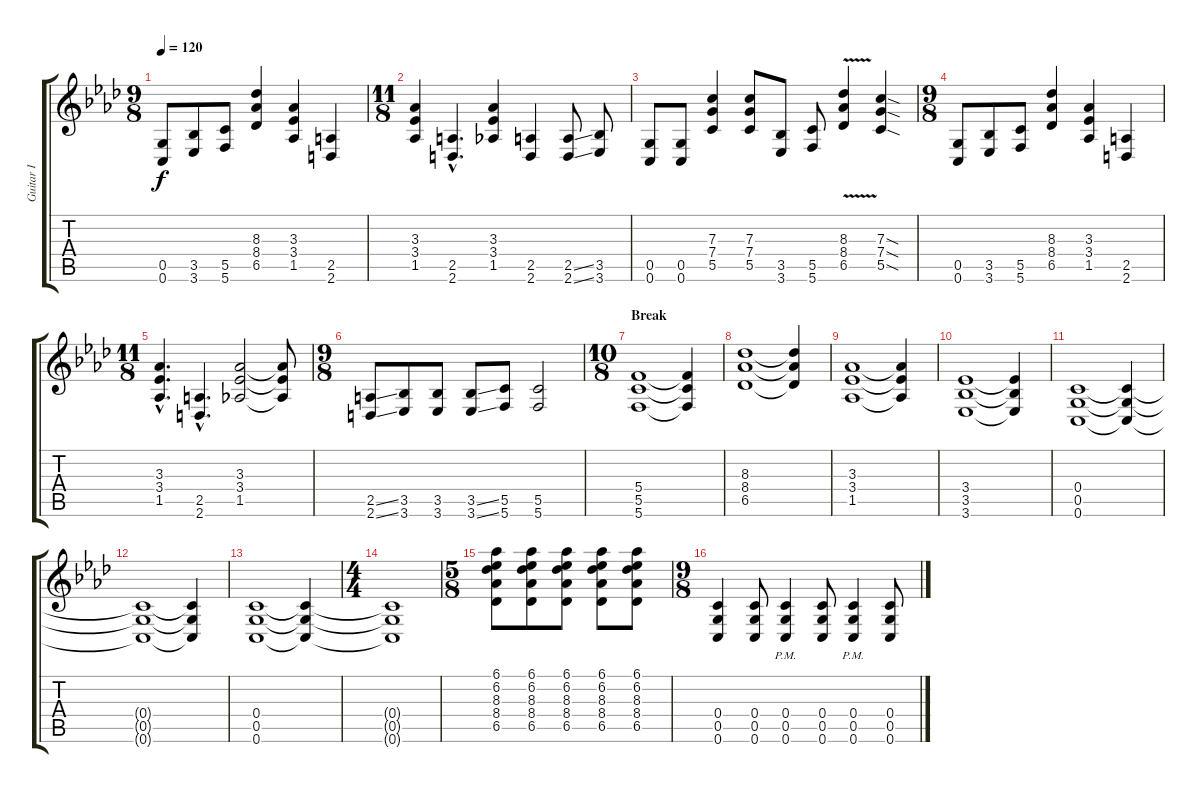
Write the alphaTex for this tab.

\track ("Guitar I" "Guitar I") {instrument distortionguitar}
\staff {score tabs}
\tuning (D4 A3 F3 C3 G2 C2) {hide}
\ts (9 8)
\tempo 120
\clef g2
\ks ab
(0.5 0.6).8{dy f} (3.5 3.6).8 (5.5 5.6).8 (8.3 8.4 6.5).4 (3.3 3.4 1.5).4 (2.5 2.6).4 |
\ts (11 8)
(3.3 3.4 1.5).4 (2.5{hac} 2.6{hac}).4{d} (3.3 3.4 1.5).4 (2.5 2.6).4 (2.5{ss} 2.6{ss}).8 (3.5 3.6).8 |
(0.5 0.6).8 (0.5 0.6).8 (7.3 7.4 5.5).4 (7.3 7.4 5.5).8 (3.5 3.6).8 (5.5 5.6).8 (8.3{v} 8.4 6.5).4 (7.3{sod} 7.4{sod} 5.5{sod}).4 |
\ts (9 8)
(0.5 0.6).8 (3.5 3.6).8 (5.5 5.6).8 (8.3 8.4 6.5).4 (3.3 3.4 1.5).4 (2.5 2.6).4 |
\ts (11 8)
(3.3{hac} 3.4{hac} 1.5{hac}).4{d} (2.5{hac} 2.6{hac}).4{d} (3.3 3.4 1.5).2 (3.3{t} 3.4{t} 1.5{t}).8 |
\ts (9 8)
(2.5{ss} 2.6{ss}).8 (3.5 3.6).8 (3.5 3.6).8 (3.5{ss} 3.6{ss}).8 (5.5 5.6).8 (5.5 5.6).2 |
\ts (10 8)
\section ("" "Break")
(5.4 5.5 5.6).1 (5.4{t} 5.5{t} 5.6{t}).4 |
(8.3 8.4 6.5).1 (8.3{t} 8.4{t} 6.5{t}).4 |
(3.3 3.4 1.5).1 (3.3{t} 3.4{t} 1.5{t}).4 |
(3.4 3.5 3.6).1 (3.4{t} 3.5{t} 3.6{t}).4 |
(0.4 0.5 0.6).1 (0.4{t} 0.5{t} 0.6{t}).4 |
(0.4{t} 0.5{t} 0.6{t}).1 (0.4{t} 0.5{t} 0.6{t}).4 |
(0.4 0.5 0.6).1 (0.4{t} 0.5{t} 0.6{t}).4 |
\ts (4 4)
(0.4{t} 0.5{t} 0.6{t}).1 |
\ts (5 8)
(6.1 6.2 8.3 8.4 6.5).8 (6.1 6.2 8.3 8.4 6.5).8 (6.1 6.2 8.3 8.4 6.5).8 (6.1 6.2 8.3 8.4 6.5).8 (6.1 6.2 8.3 8.4 6.5).8 |
\ts (9 8)
(0.4 0.5 0.6).4 (0.4 0.5 0.6).8 (0.4{pm} 0.5{pm} 0.6{pm}).4 (0.4 0.5 0.6).8 (0.4{pm} 0.5{pm} 0.6{pm}).4 (0.4 0.5 0.6).8
